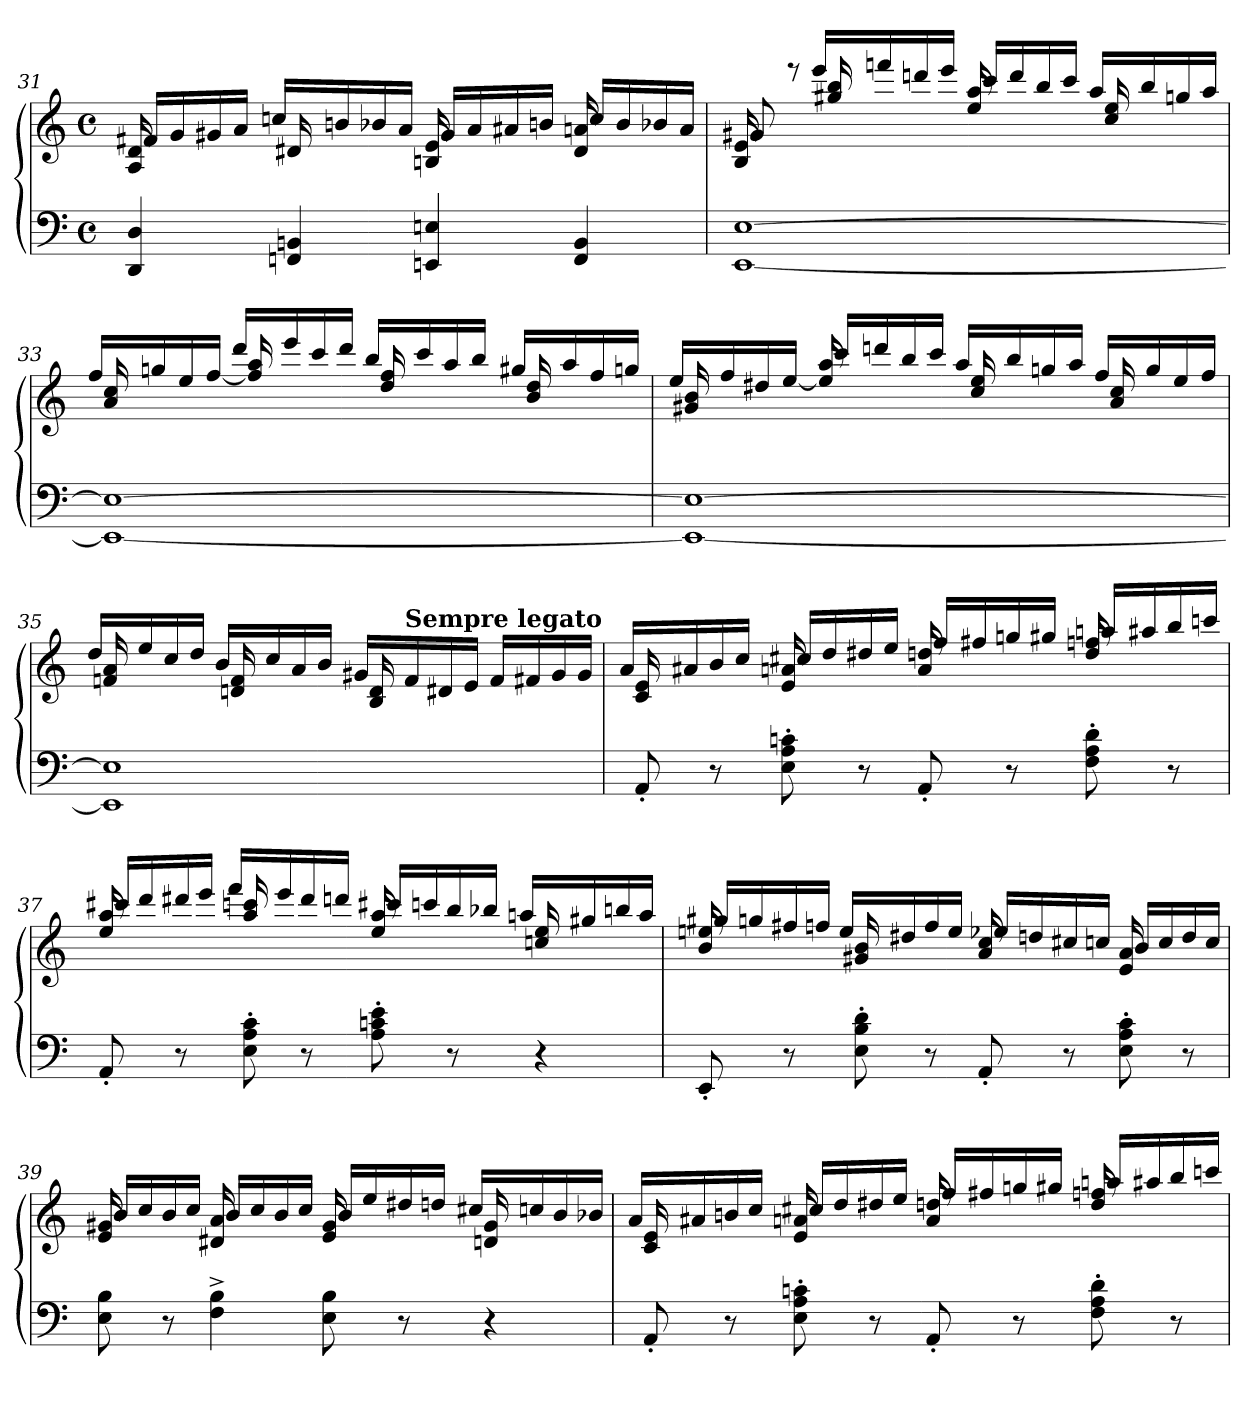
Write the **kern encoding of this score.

**kern	**kern
*part1	*part1
*staff2	*staff1
!!LO:LB:g=z
*clefF4	*clefG2
*k[]	*k[]
*M4/4	*M4/4
*met(c)	*met(c)
=31	=31
*	*^
4DD/ 4D/	16A/ 16d/	16f#X/LL
.	8.rAyy	16g/
.	.	16g#X/
.	.	16a/JJ
4FFn/ 4BBn/	16d#X/	16ccn/LL
.	8.rAyy	16bn/
.	.	16b-X/
.	.	16a/JJ
4EEn/ 4En/	16Bn/ 16e/	16g#/LL
.	8.rAyy	16a/
.	.	16a#X/
.	.	16bn/JJ
4FF/ 4BB/	16d#/ 16an/	16cc/LL
.	8.rAyy	16b/
.	.	16b-X/
.	.	16a/JJ
=32	=32	=32
*	*	*^
[1EE [1E	16B/ 16e/	8ryy	8g#X/
.	8.rAyy	.	.
.	.	8ryy	8reee
.	16gg#X/ 16bb/	4ryy	16eee/LL
.	8.rcyy	.	16fffn/
.	.	.	16dddn/
.	.	.	16eee/JJ
.	16ee/ 16aa/	4ryy	16ccc/LL
.	8.reyy	.	16ddd/
.	.	.	16bb/
.	.	.	16ccc/JJ
.	16cc/ 16ee/	4ryy	16aa/LL
.	8.reyy	.	16bb/
.	.	.	16ggn/
.	.	.	16aa/JJ
*	*	*v	*v
!!LO:LB:g=z
=33	=33	=33
1EE_ 1E_	16a/ 16cc/	16ff/LL
.	8.reyy	16ggn/
.	.	16ee/
.	.	[16ff/JJ
.	16ff/] 16aa/	16ddd/LL
.	8.ryy	16eee/
.	.	16ccc/
.	.	16ddd/JJ
.	16dd/ 16ff/	16bb/LL
.	8.rgyy	16ccc/
.	.	16aa/
.	.	16bb/JJ
.	16b/ 16dd/	16gg#X/LL
.	8.ryy	16aa/
.	.	16ff/
.	.	16ggn/JJ
=34	=34	=34
*	*	*^
1EE_ 1E_	16g#X/ 16b/	2ryy	16ee/LL
.	8.reyy	.	16ff/
.	.	.	16dd#X/
.	.	.	[16ee/JJ
.	16ee/] 16aa/	.	16ccc/LL
.	8.ryy	.	16dddn/
.	.	.	16bb/
.	.	.	16ccc/JJ
.	16cc/ 16ee/	4ryy	16aa/LL
.	8.rgyy	.	16bb/
.	.	.	16ggn/
.	.	.	16aa/JJ
.	16a/ 16cc/	8ryy	16ff/LL
.	8.rgyy	.	16gg/
.	.	8ryy	16ee/
.	.	.	16ff/JJ
*	*	*v	*v
!!LO:LB:g=z
=35	=35	=35
1EE] 1E]	16fn/ 16a/	16dd/LL
.	8.reyy	16ee/
.	.	16cc/
.	.	16dd/JJ
.	16dn/ 16f/	16b/LL
.	8.rcyy	16cc/
.	.	16a/
.	.	16b/JJ
.	16B/ 16d/	16g#X/LL
!	!LO:TX:a:B:t=Sempre legato	!
.	8.rFyy	16f/
.	.	16d#X/
.	.	16e/JJ
.	4rFyy	16f/LL
.	.	16f#X/
.	.	16g#/
.	.	16g#/JJ
=36	=36	=36
8AA'/	16c/ 16e/	16a/LL
.	8.rAyy	16a#X/
8r	.	16b/
.	.	16cc/JJ
8E\' 8A\' 8cn\'	16e/ 16an/	16cc#X/LL
.	8.rcyy	16dd/
8r	.	16dd#X/
.	.	16ee/JJ
8AA'/	16a/ 16ddn/	16ff/LL
.	8.ryy	16ff#X/
8r	.	16ggn/
.	.	16gg#X/JJ
8F\' 8A\' 8d\'	16dd/ 16ffn/	16aan/LL
.	8.reyy	16aa#X/
8r	.	16bb/
.	.	16cccn/JJ
!!LO:PB:g=z	!!
=37	=37	=37
8AA'/	16ee/ 16aa/	16ccc#X/LL
.	8.rgyy	16ddd/
8r	.	16ddd#X/
.	.	16eee/JJ
8E\' 8A\' 8c\'	16aa/ 16cccn/	16fff/LL
.	8.rddyy	16eee/
8r	.	16ddd#/
.	.	16dddn/JJ
8A\' 8cn\' 8e\'	16ee/ 16aa/	16ccc#X/LL
.	8.ryy	16cccn/
8r	.	16bb/
.	.	16bb-X/JJ
4r	16ccn/ 16ee/	16aan/LL
.	8.rgyy	16gg#X/
.	.	16bbn/
.	.	16aa/JJ
!!LO:LB:g=z	!!
=38	=38	=38
8EE'/	16b/ 16een/	16gg#X/LL
.	8.ryy	16ggn/
8r	.	16ff#X/
.	.	16ffn/JJ
8E\' 8B\' 8d\'	16g#X/ 16b/	16ee/LL
.	8.ryy	16dd#X/
8r	.	16ff/
.	.	16ee/JJ
8AA'/	16a/ 16cc/	16ee-X/LL
.	8.reyy	16ddn/
8r	.	16cc#X/
.	.	16ccn/JJ
8E\' 8A\' 8c\'	16e/ 16a/	16b/LL
.	8.reyy	16cc/
8r	.	16dd/
.	.	16cc/JJ
=39	=39	=39
8E\ 8B\	16e/ 16g#X/	16b/LL
.	8.rAyy	16cc/
8r	.	16b/
.	.	16cc/JJ
4F\^ 4B\^	16d#X/ 16a/	16b/LL
.	8.rcyy	16cc/
.	.	16b/
.	.	16cc/JJ
8E\ 8B\	16e/ 16g#/	16b/LL
.	8.reyy	16ee/
8r	.	16dd#X/
.	.	16ddn/JJ
4r	16dn/ 16g#/	16cc#X/LL
.	8.reyy	16ccn/
.	.	16b/
.	.	16b-X/JJ
!!LO:LB:g=z	!!
=40	=40	=40
8AA'/	16c/ 16e/	16a/LL
.	8.rcyy	16a#X/
8r	.	16bn/
.	.	16cc/JJ
8E\' 8A\' 8cn\'	16e/ 16an/	16cc#X/LL
.	8.rcyy	16dd/
8r	.	16dd#X/
.	.	16ee/JJ
8AA'/	16a/ 16ddn/	16ff/LL
.	8.reyy	16ff#X/
8r	.	16ggn/
.	.	16gg#X/JJ
8F\' 8A\' 8d\'	16dd/ 16ffn/	16aan/LL
.	8.ryy	16aa#X/
8r	.	16bb/
.	.	16cccn/JJ
*	*v	*v
=	=
*-	*-
